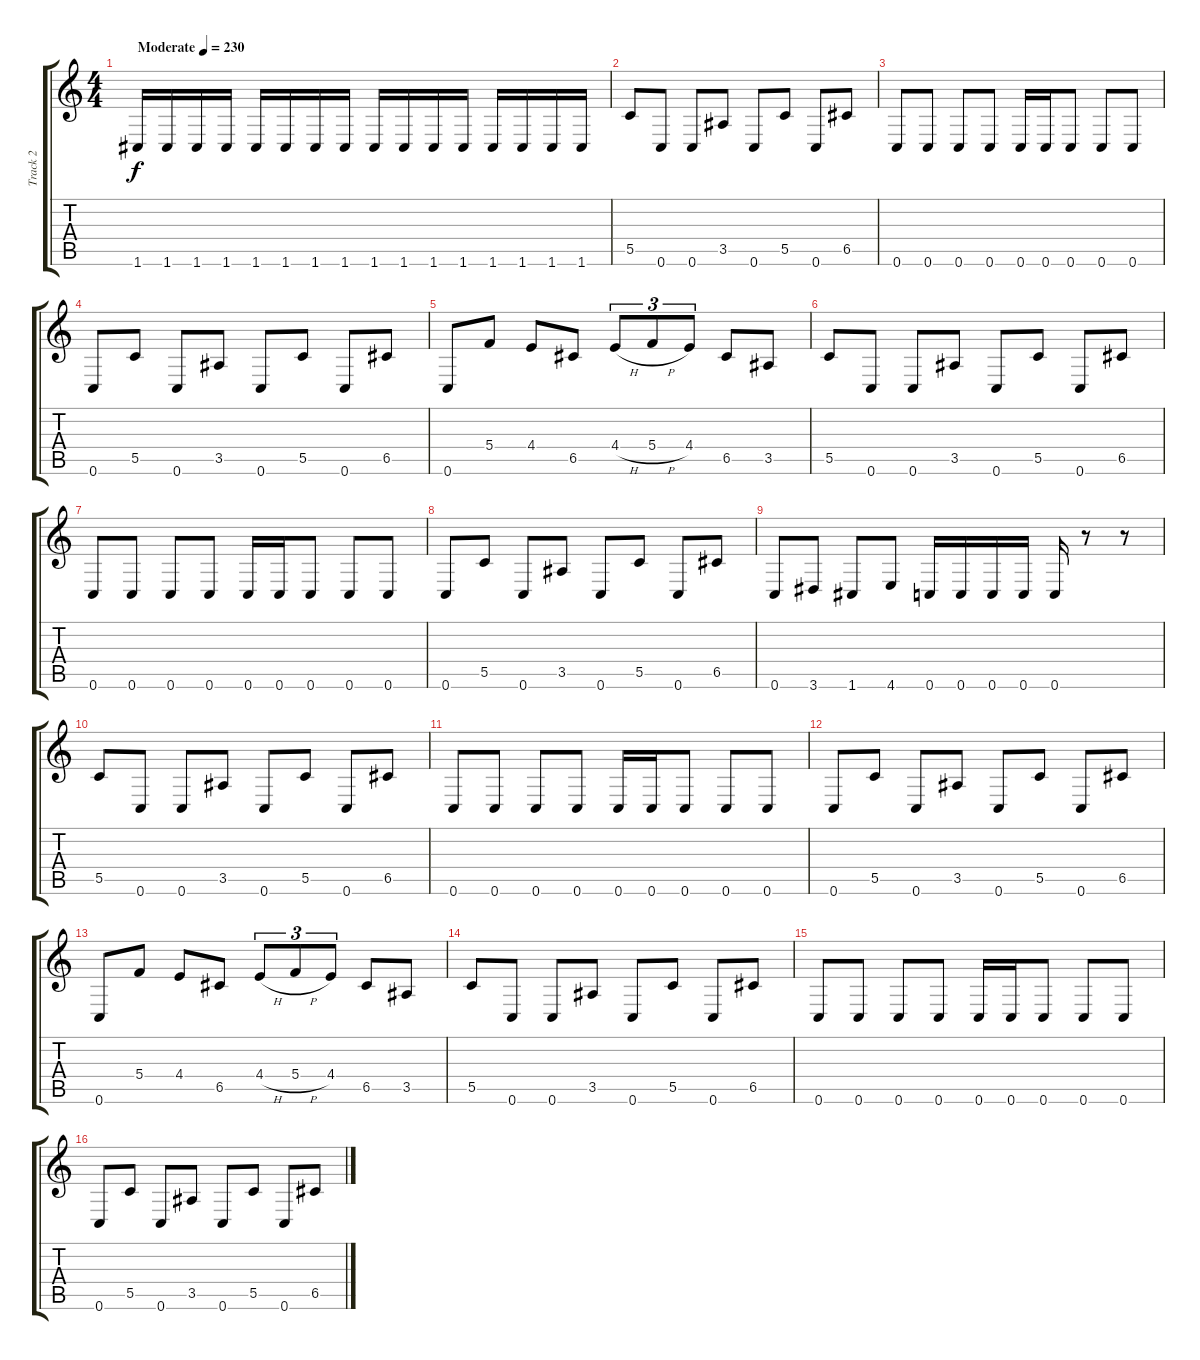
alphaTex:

\track ("Track 2" "Track 2") {instrument distortionguitar}
\staff {score tabs}
\tuning (D4 A3 F3 C3 G2 C2) {hide}
\ts (4 4)
\tempo (230 "Moderate")
\clef g2
\ks c
1.6.16{dy f instrument distortionguitar} 1.6.16 1.6.16 1.6.16 1.6.16 1.6.16 1.6.16 1.6.16 1.6.16 1.6.16 1.6.16 1.6.16 1.6.16 1.6.16 1.6.16 1.6.16 |
5.5.8 0.6.8 0.6.8 3.5.8 0.6.8 5.5.8 0.6.8 6.5.8 |
0.6.8 0.6.8 0.6.8 0.6.8 0.6.16 0.6.16 0.6.8 0.6.8 0.6.8 |
0.6.8 5.5.8 0.6.8 3.5.8 0.6.8 5.5.8 0.6.8 6.5.8 |
0.6.8 5.4.8 4.4.8 6.5.8 4.4{h}.8{tu (3 2)} 5.4{h}.8{tu (3 2)} 4.4.8{tu (3 2)} 6.5.8 3.5.8 |
5.5.8 0.6.8 0.6.8 3.5.8 0.6.8 5.5.8 0.6.8 6.5.8 |
0.6.8 0.6.8 0.6.8 0.6.8 0.6.16 0.6.16 0.6.8 0.6.8 0.6.8 |
0.6.8 5.5.8 0.6.8 3.5.8 0.6.8 5.5.8 0.6.8 6.5.8 |
0.6.8 3.6.8 1.6.8 4.6.8 0.6.16 0.6.16 0.6.16 0.6.16 0.6.16 r.8 r.8 |
5.5.8 0.6.8 0.6.8 3.5.8 0.6.8 5.5.8 0.6.8 6.5.8 |
0.6.8 0.6.8 0.6.8 0.6.8 0.6.16 0.6.16 0.6.8 0.6.8 0.6.8 |
0.6.8 5.5.8 0.6.8 3.5.8 0.6.8 5.5.8 0.6.8 6.5.8 |
0.6.8 5.4.8 4.4.8 6.5.8 4.4{h}.8{tu (3 2)} 5.4{h}.8{tu (3 2)} 4.4.8{tu (3 2)} 6.5.8 3.5.8 |
5.5.8 0.6.8 0.6.8 3.5.8 0.6.8 5.5.8 0.6.8 6.5.8 |
0.6.8 0.6.8 0.6.8 0.6.8 0.6.16 0.6.16 0.6.8 0.6.8 0.6.8 |
0.6.8 5.5.8 0.6.8 3.5.8 0.6.8 5.5.8 0.6.8 6.5.8
